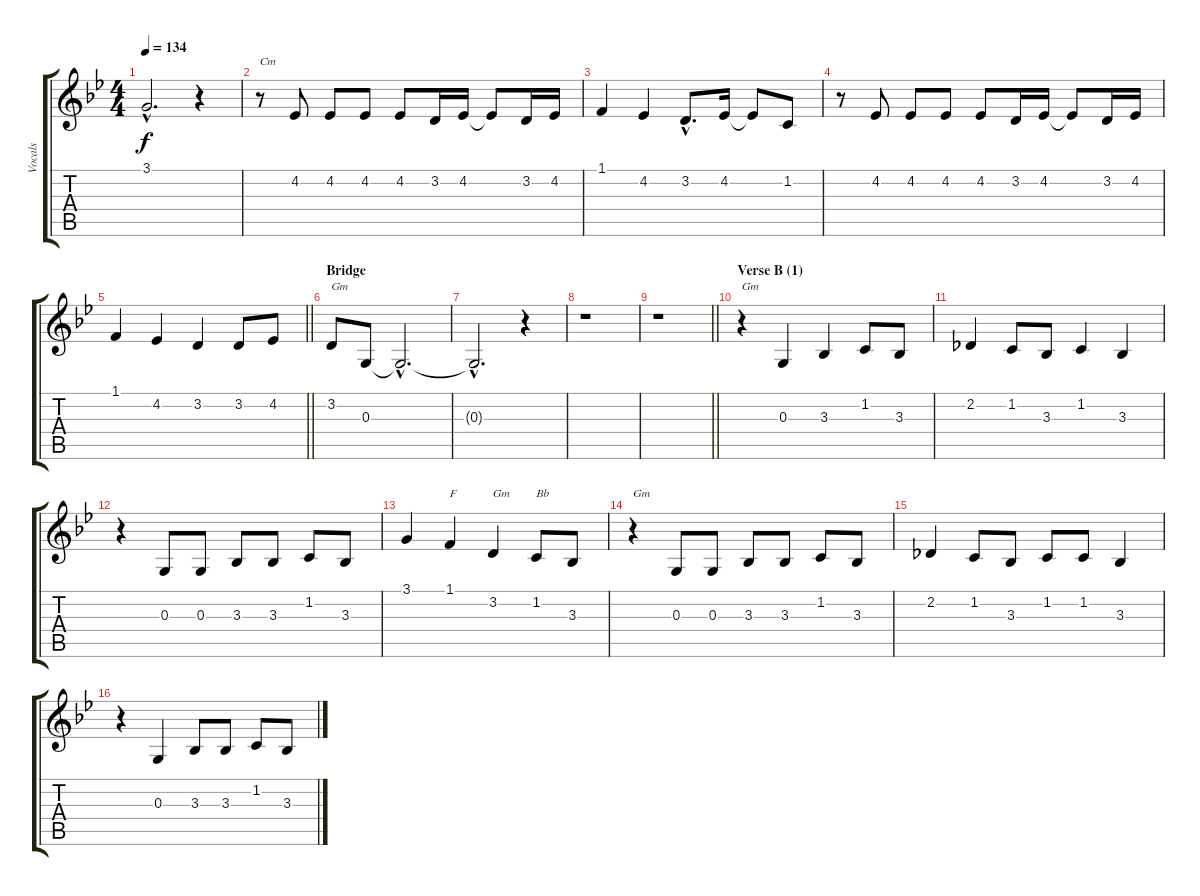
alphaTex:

\track ("Vocals" "Vocals") {instrument sopranosax}
\staff {score tabs}
\tuning (E4 B3 G3 D3 A2 E2) {hide}
\ts (4 4)
\tempo 134
\clef g2
\ks gminor
3.1{hac t}.2{d dy f} r.4 |
r.8{txt "Cm"} 4.2.8 4.2.8 4.2.8 4.2.8 3.2.16 4.2.16 4.2{t}.8 3.2.16 4.2.16 |
1.1.4 4.2.4 3.2{hac}.8{d} 4.2.16 4.2{t}.8 1.2.8 |
r.8 4.2.8 4.2.8 4.2.8 4.2.8 3.2.16 4.2.16 4.2{t}.8 3.2.16 4.2.16 |
\barLineRight lightlight
1.1.4 4.2.4 3.2.4 3.2.8 4.2.8 |
\section ("" "Bridge")
3.2.8{txt "Gm"} 0.3.8 0.3{hac t}.2{d} |
0.3{hac t}.2{d} r.4 |
r.1 |
\barLineRight lightlight
r.1 |
\section ("" "Verse B (1)")
r.4{txt "Gm"} 0.3.4 3.3.4 1.2.8 3.3.8 |
2.2.4 1.2.8 3.3.8 1.2.4 3.3.4 |
r.4 0.3.8 0.3.8 3.3.8 3.3.8 1.2.8 3.3.8 |
3.1.4 1.1.4{txt "F"} 3.2.4{txt "Gm"} 1.2.8{txt "Bb"} 3.3.8 |
r.4{txt "Gm"} 0.3.8 0.3.8 3.3.8 3.3.8 1.2.8 3.3.8 |
2.2.4 1.2.8 3.3.8 1.2.8 1.2.8 3.3.4 |
r.4 0.3.4 3.3.8 3.3.8 1.2.8 3.3.8
